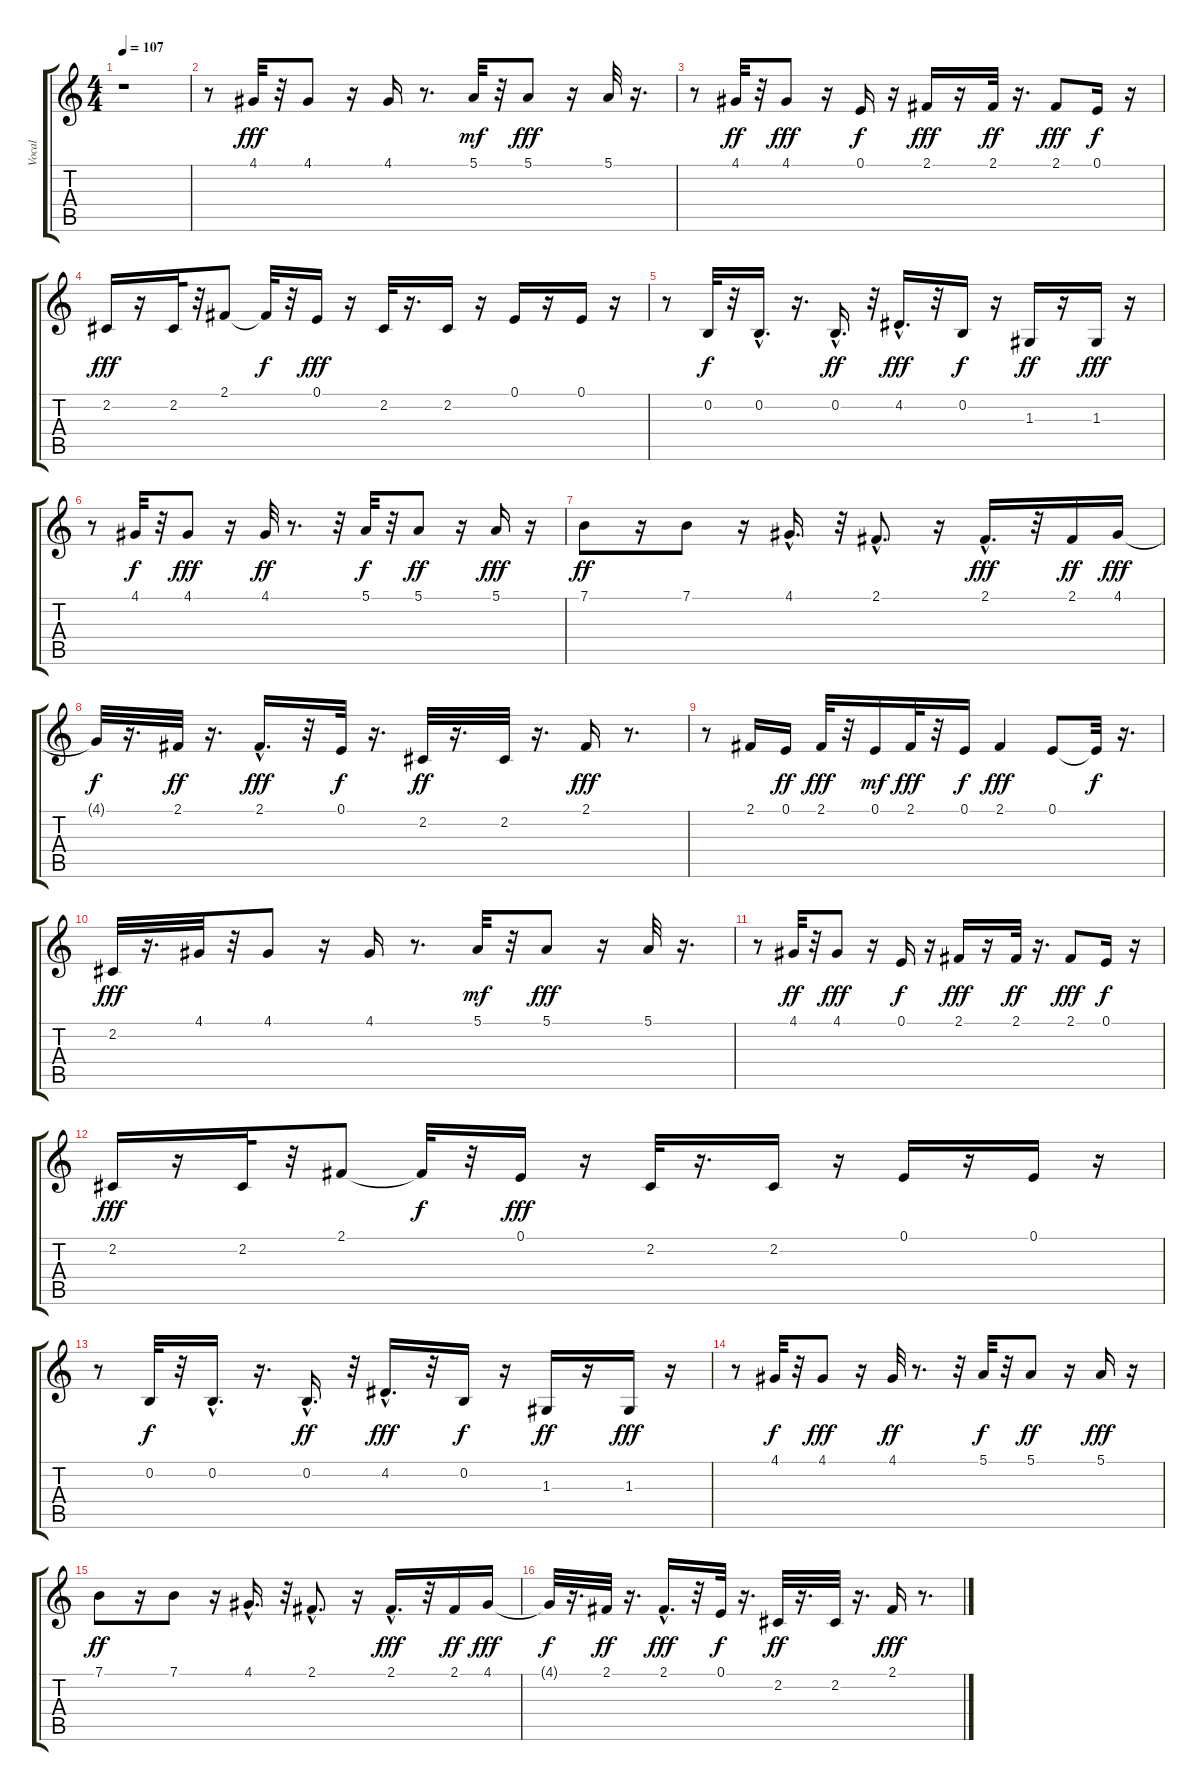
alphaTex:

\track ("Vocal" "Vocal") {instrument altosax}
\staff {score tabs}
\tuning (E4 B3 G3 D3 A2 E2) {hide}
\ts (4 4)
\tempo 107
\clef g2
\ks c
r.1{dy f} |
r.8 4.1.32{dy fff} r.32 4.1.8 r.16 4.1.16 r.8{d} 5.1.32{dy mf} r.32 5.1.8{dy fff} r.16 5.1.32 r.16{d} |
r.8 4.1.32{dy ff} r.32 4.1.8{dy fff} r.16 0.1.16{dy f} r.16 2.1.16{dy fff} r.16 2.1.32{dy ff} r.16{d} 2.1.8{dy fff} 0.1.16{dy f} r.16 |
2.2.16{dy fff} r.16 2.2.32 r.32 2.1.8 2.1{t}.32{dy f} r.32 0.1.16{dy fff} r.16 2.2.32 r.16{d} 2.2.16 r.16 0.1.16 r.16 0.1.16 r.16 |
r.8 0.2.32{dy f} r.32 0.2{hac}.16{d} r.16{d} 0.2{hac}.16{d dy ff} r.32 4.2{hac}.16{d dy fff} r.32 0.2.16{dy f} r.16 1.3.16{dy ff} r.16 1.3.16{dy fff} r.16 |
r.8 4.1.32{dy f} r.32 4.1.8{dy fff} r.16 4.1.32{dy ff} r.8{d} r.32 5.1.32{dy f} r.32 5.1.8{dy ff} r.16 5.1.16{dy fff} r.16 |
7.1.8{dy ff} r.16 7.1.8 r.16 4.1{hac}.16{d} r.32 2.1{hac}.8{d} r.16 2.1{hac}.16{d dy fff} r.32 2.1.16{dy ff} 4.1.16{dy fff} |
4.1{t}.32{dy f} r.16{d} 2.1.32{dy ff} r.16{d} 2.1{hac}.16{d dy fff} r.32 0.1.32{dy f} r.16{d} 2.2.32{dy ff} r.16{d} 2.2.32 r.16{d} 2.1.16{dy fff} r.8{d} |
r.8 2.1.16 0.1.16{dy ff} 2.1.32{dy fff} r.32 0.1.16{dy mf} 2.1.32{dy fff} r.32 0.1.16{dy f} 2.1.4{dy fff} 0.1.8 0.1{t}.32{dy f} r.16{d} |
2.2.32{dy fff} r.16{d} 4.1.32 r.32 4.1.8 r.16 4.1.16 r.8{d} 5.1.32{dy mf} r.32 5.1.8{dy fff} r.16 5.1.32 r.16{d} |
r.8 4.1.32{dy ff} r.32 4.1.8{dy fff} r.16 0.1.16{dy f} r.16 2.1.16{dy fff} r.16 2.1.32{dy ff} r.16{d} 2.1.8{dy fff} 0.1.16{dy f} r.16 |
2.2.16{dy fff} r.16 2.2.32 r.32 2.1.8 2.1{t}.32{dy f} r.32 0.1.16{dy fff} r.16 2.2.32 r.16{d} 2.2.16 r.16 0.1.16 r.16 0.1.16 r.16 |
r.8 0.2.32{dy f} r.32 0.2{hac}.16{d} r.16{d} 0.2{hac}.16{d dy ff} r.32 4.2{hac}.16{d dy fff} r.32 0.2.16{dy f} r.16 1.3.16{dy ff} r.16 1.3.16{dy fff} r.16 |
r.8 4.1.32{dy f} r.32 4.1.8{dy fff} r.16 4.1.32{dy ff} r.8{d} r.32 5.1.32{dy f} r.32 5.1.8{dy ff} r.16 5.1.16{dy fff} r.16 |
7.1.8{dy ff} r.16 7.1.8 r.16 4.1{hac}.16{d} r.32 2.1{hac}.8{d} r.16 2.1{hac}.16{d dy fff} r.32 2.1.16{dy ff} 4.1.16{dy fff} |
4.1{t}.32{dy f} r.16{d} 2.1.32{dy ff} r.16{d} 2.1{hac}.16{d dy fff} r.32 0.1.32{dy f} r.16{d} 2.2.32{dy ff} r.16{d} 2.2.32 r.16{d} 2.1.16{dy fff} r.8{d}
